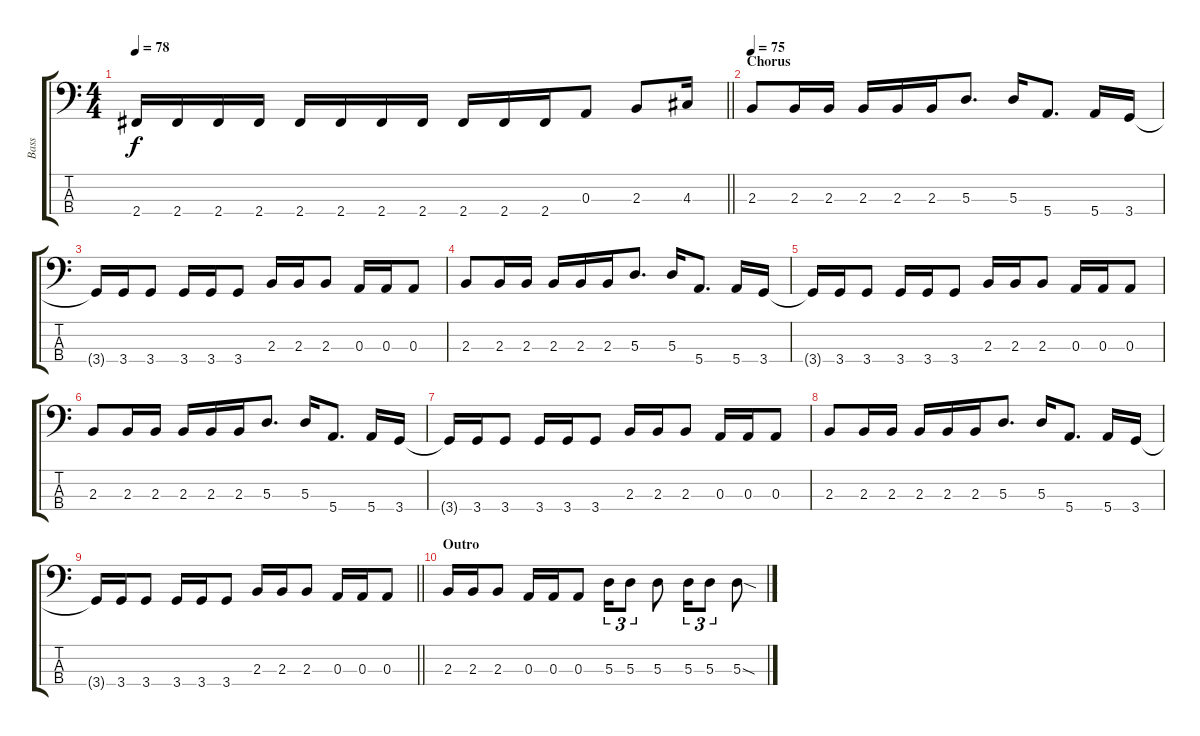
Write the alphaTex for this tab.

\track ("Bass" "Bass") {instrument electricbassfinger}
\staff {score tabs}
\tuning (G2 D2 A1 E1) {hide}
\ts (4 4)
\tempo 78
\clef f4
\barLineRight lightlight
\ks c
2.4.16{dy f} 2.4.16 2.4.16 2.4.16 2.4.16 2.4.16 2.4.16 2.4.16 2.4.16 2.4.16 2.4.16 0.3.8 2.3.8 4.3.16 |
\section ("" "Chorus")
\tempo 75
2.3.8 2.3.16 2.3.16 2.3.16 2.3.16 2.3.16 5.3.8{d} 5.3.16 5.4.8{d} 5.4.16 3.4.16 |
3.4{t}.16 3.4.16 3.4.8 3.4.16 3.4.16 3.4.8 2.3.16 2.3.16 2.3.8 0.3.16 0.3.16 0.3.8 |
2.3.8 2.3.16 2.3.16 2.3.16 2.3.16 2.3.16 5.3.8{d} 5.3.16 5.4.8{d} 5.4.16 3.4.16 |
3.4{t}.16 3.4.16 3.4.8 3.4.16 3.4.16 3.4.8 2.3.16 2.3.16 2.3.8 0.3.16 0.3.16 0.3.8 |
2.3.8 2.3.16 2.3.16 2.3.16 2.3.16 2.3.16 5.3.8{d} 5.3.16 5.4.8{d} 5.4.16 3.4.16 |
3.4{t}.16 3.4.16 3.4.8 3.4.16 3.4.16 3.4.8 2.3.16 2.3.16 2.3.8 0.3.16 0.3.16 0.3.8 |
2.3.8 2.3.16 2.3.16 2.3.16 2.3.16 2.3.16 5.3.8{d} 5.3.16 5.4.8{d} 5.4.16 3.4.16 |
\barLineRight lightlight
3.4{t}.16 3.4.16 3.4.8 3.4.16 3.4.16 3.4.8 2.3.16 2.3.16 2.3.8 0.3.16 0.3.16 0.3.8 |
\section ("" "Outro")
2.3.16 2.3.16 2.3.8 0.3.16 0.3.16 0.3.8 5.3.16{tu (3 2)} 5.3.8{tu (3 2)} 5.3.8 5.3.16{tu (3 2)} 5.3.8{tu (3 2)} 5.3{sod}.8
